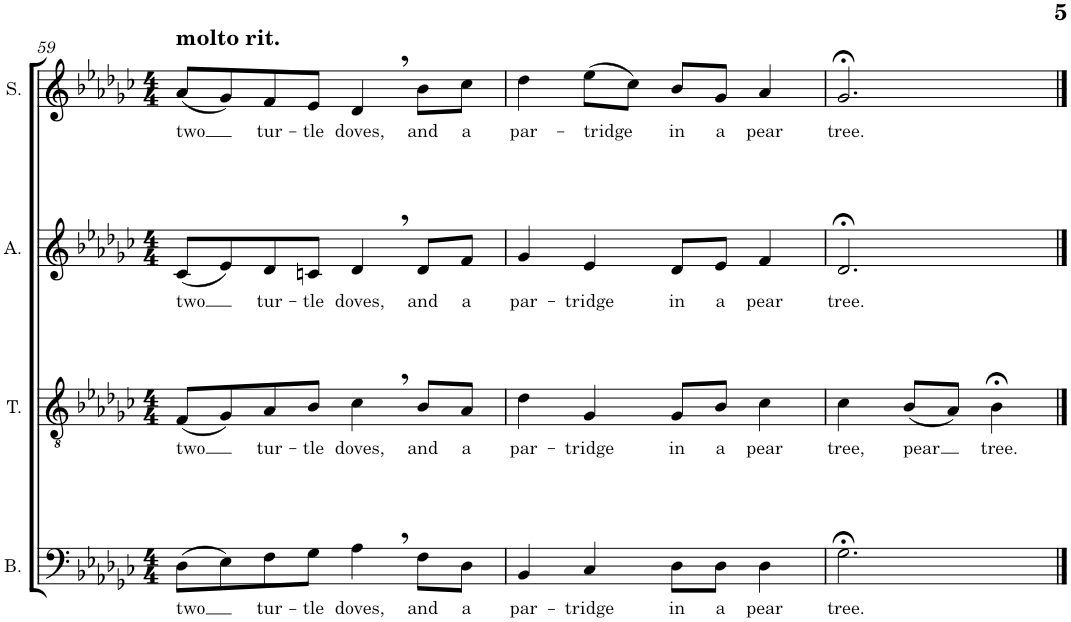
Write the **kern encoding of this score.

**kern	**text	**kern	**text	**kern	**text	**kern	**text
*part4	*part4	*part3	*part3	*part2	*part2	*part1	*part1
*staff4	*staff4	*staff3	*staff3	*staff2	*staff2	*staff1	*staff1
*I"B	*	*I"T.	*	*I"A.	*	*I"S.	*
*I'B.	*	*I'T.	*	*I'A.	*	*I'S.	*
!!LO:PB:g=z
*clefF4	*	*clefGv2	*	*clefG2	*	*clefG2	*
*k[b-e-a-d-g-c-]	*	*k[b-e-a-d-g-c-]	*	*k[b-e-a-d-g-c-]	*	*k[b-e-a-d-g-c-]	*
*M4/4	*	*M4/4	*	*M4/4	*	*M4/4	*
=59	=59	=59	=59	=59	=59	=59	=59
!	!	!	!	!	!	!LO:TX:a:B:t=molto rit.	!
!	!LO:LY:b	!	!LO:LY:b	!	!LO:LY:b	!	!LO:LY:b
(8D-\L	two	(8F/L	two	(8c-/L	two	(8a-/L	two
8E-\)	.	8G-/)	.	8e-/)	.	8g-/)	.
!	!LO:LY:b	!	!LO:LY:b	!	!LO:LY:b	!	!LO:LY:b
8F\	tur-	8A-/	tur-	8d-/	tur-	8f/	tur-
!	!LO:LY:b	!	!LO:LY:b	!	!LO:LY:b	!	!LO:LY:b
8G-\J	-tle	8B-/J	-tle	8cn/J	-tle	8e-/J	-tle
!	!LO:LY:b	!	!LO:LY:b	!	!LO:LY:b	!	!LO:LY:b
4A-,\	doves,	4c-,\	doves,	4d-,/	doves,	4d-,/	doves,
!	!LO:LY:b	!	!LO:LY:b	!	!LO:LY:b	!	!LO:LY:b
8F\L	and	8B-/L	and	8d-/L	and	8b-\L	and
!	!LO:LY:b	!	!LO:LY:b	!	!LO:LY:b	!	!LO:LY:b
8D-\J	a	8A-/J	a	8f/J	a	8cc-\J	a
=60	=60	=60	=60	=60	=60	=60	=60
!	!LO:LY:b	!	!LO:LY:b	!	!LO:LY:b	!	!LO:LY:b
4BB-/	par-	4d-\	par-	4g-/	par-	4dd-\	par-
!	!LO:LY:b	!	!LO:LY:b	!	!LO:LY:b	!	!LO:LY:b
4C-/	-tridge	4G-/	-tridge	4e-/	-tridge	(8ee-\L	-tridge
.	.	.	.	.	.	8cc-\J)	.
!	!LO:LY:b	!	!LO:LY:b	!	!LO:LY:b	!	!LO:LY:b
8D-\L	in	8G-/L	in	8d-/L	in	8b-/L	in
!	!LO:LY:b	!	!LO:LY:b	!	!LO:LY:b	!	!LO:LY:b
8D-\J	a	8B-/J	a	8e-/J	a	8g-/J	a
!	!LO:LY:b	!	!LO:LY:b	!	!LO:LY:b	!	!LO:LY:b
4D-\	pear	4c-\	pear	4f/	pear	4a-/	pear
=61	=61	=61	=61	=61	=61	=61	=61
!	!LO:LY:b	!	!LO:LY:b	!	!LO:LY:b	!LO:N:head=open	!LO:LY:b
2.G-;<\	tree.	4c-\	tree,	2.d-;</	tree.	2.g-;</	tree.
!	!	!	!LO:LY:b	!	!	!	!
.	.	(8B-/L	pear	.	.	.	.
.	.	8A-/J)	.	.	.	.	.
!	!	!	!LO:LY:b	!	!	!	!
.	.	4B-;<\	tree.	.	.	.	.
==	==	==	==	==	==	==	==
*-	*-	*-	*-	*-	*-	*-	*-
